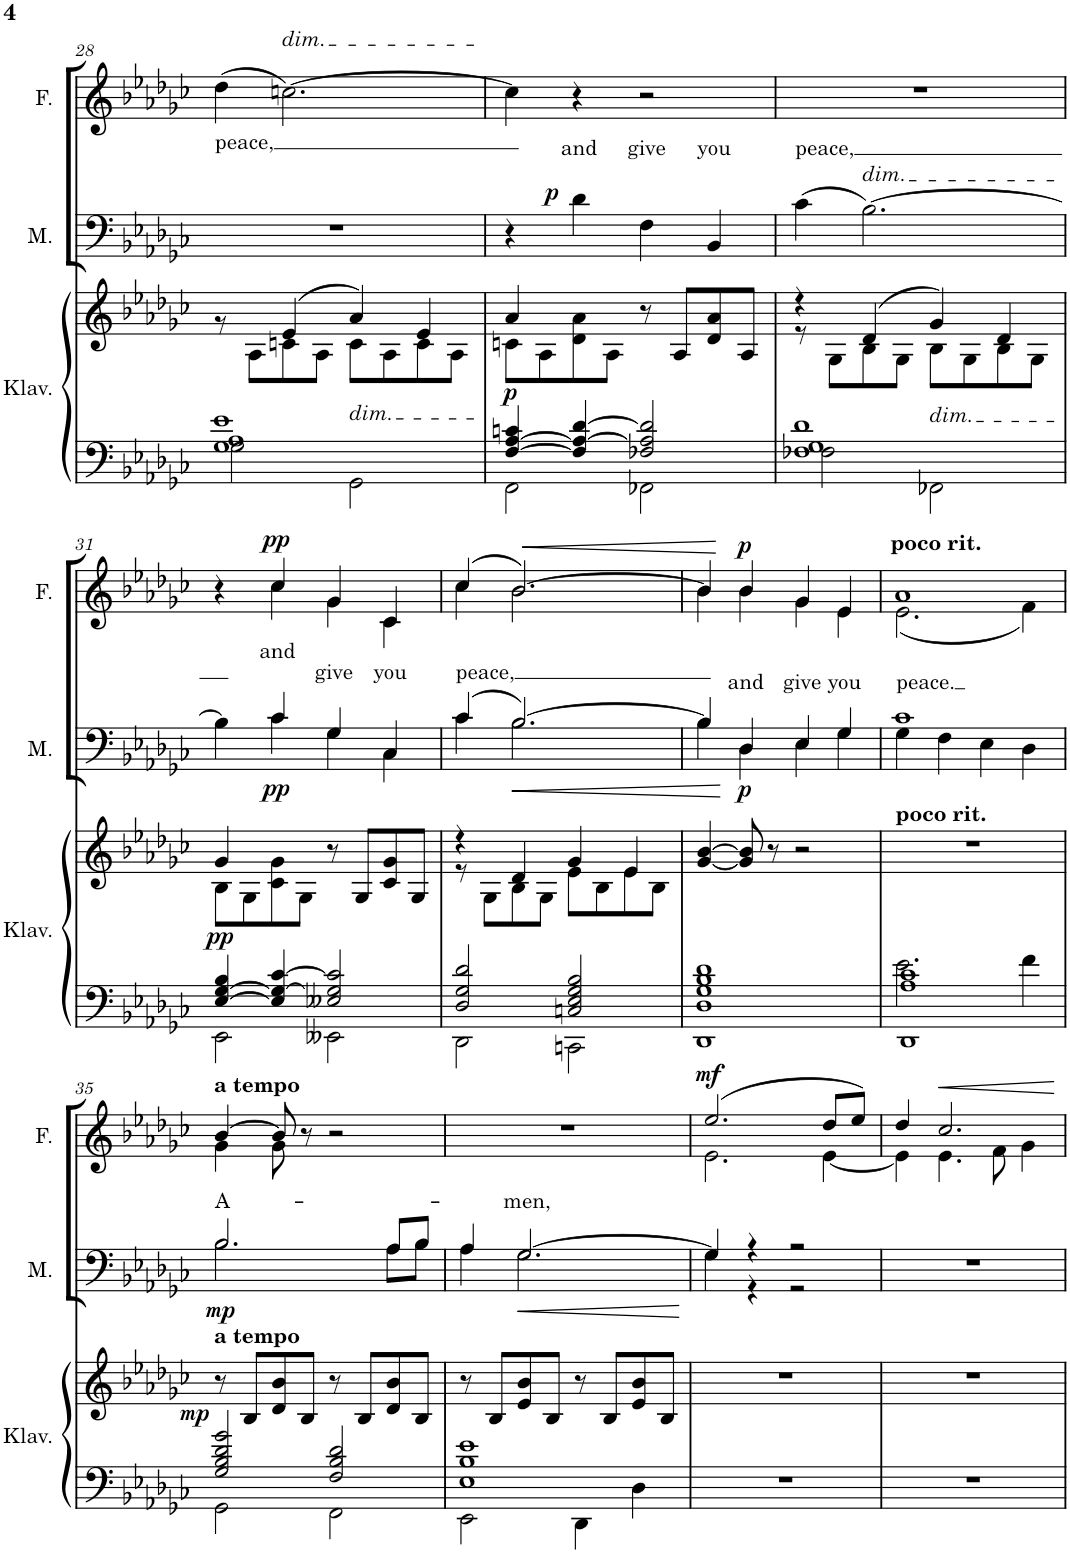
**kern	**kern	**dynam	**kern	**text	**dynam	**kern	**text	**dynam
*part3	*part3	*part3	*part2	*part2	*part2	*part1	*part1	*part1
*staff4	*staff3	*staff3/4	*staff2	*staff2	*staff2	*staff1	*staff1	*staff1
*I"Klavier	*	*	*I"Männer	*	*	*I"Frauen	*	*
*I'Klav.	*	*	*I'M.	*	*	*I'F.	*	*
!!LO:PB:g=z
*clefF4	*clefG2	*	*clefF4	*	*	*clefG2	*	*
*k[b-e-a-d-g-c-]	*k[b-e-a-d-g-c-]	*	*k[b-e-a-d-g-c-]	*	*	*k[b-e-a-d-g-c-]	*	*
*M4/4	*M4/4	*	*M4/4	*	*	*M4/4	*	*
=28	=28	=28	=28	=28	=28	=28	=28	=28
*^	*^	*	*	*	*	*	*	*
!	!	!	!	!	!	!	!	!	!LO:LY:b	!
1G- 1A- 1e-	2G-\	8ryy	8r	.	1r	.	.	(4dd-\	peace,	.
.	.	8ryy	8A-\L	.	.	.	.	.	.	.
!	!	!	!	!	!	!	!	!LO:TX:a:i:t=dim.	!	!
.	.	(4e-/	8cn\	.	.	.	.	[2.ccn\)	.	.
.	.	.	8A-\J	.	.	.	.	.	.	.
!	!	!LO:TX:b:i:t=dim.	!	!	!	!	!	!	!	!
.	2GG-\	4a-/)	8c\L	.	.	.	.	.	.	.
.	.	.	8A-\	.	.	.	.	.	.	.
.	.	4e-/	8c\	.	.	.	.	.	.	.
.	.	.	8A-\J	.	.	.	.	.	.	.
=29	=29	=29	=29	=29	=29	=29	=29	=29	=29	=29
!	!	!	!	!LO:DY:b	!	!	!	!	!	!
[4F/ [4A-/ 4cn/	2FF\	4a-/	8cn\L	p	4r	.	.	4cc\]	.	.
.	.	.	8A-\	.	.	.	.	.	.	.
!	!	!	!	!	!	!LO:LY:a	!LO:DY:a	!	!	!
4F/] 4A-/_ [4d-/	.	4ryy	8d-\ 8a-\	.	4d-\	and	p	4r	.	.
.	.	.	8A-\J	.	.	.	.	.	.	.
!	!	!	!	!	!	!LO:LY:a	!	!	!	!
2F-X/ 2A-/] 2d-/]	2FF-X\	8r	2ryy	.	4F\	give	.	2r	.	.
.	.	8A-/L	.	.	.	.	.	.	.	.
!	!	!	!	!	!	!LO:LY:a	!	!	!	!
.	.	8d-/ 8a-/	.	.	4BB-/	you	.	.	.	.
.	.	8A-/J	.	.	.	.	.	.	.	.
=30	=30	=30	=30	=30	=30	=30	=30	=30	=30	=30
!	!	!	!	!	!	!LO:LY:a	!	!	!	!
1F 1G- 1d-	2F-X\	4r	8r	.	(4c-\	peace,	.	1r	.	.
.	.	.	8G-\L	.	.	.	.	.	.	.
!	!	!	!	!	!LO:TX:a:i:t=dim.	!	!	!	!	!
.	.	(4d-/	8B-\	.	[2.B-\)	.	.	.	.	.
.	.	.	8G-\J	.	.	.	.	.	.	.
!	!	!LO:TX:b:i:t=dim.	!	!	!	!	!	!	!	!
.	2FF-X\	4g-/)	8B-\L	.	.	.	.	.	.	.
.	.	.	8G-\	.	.	.	.	.	.	.
.	.	4d-/	8B-\	.	.	.	.	.	.	.
.	.	.	8G-\J	.	.	.	.	.	.	.
!!LO:LB:g=z
=31	=31	=31	=31	=31	=31	=31	=31	=31	=31	=31
*	*	*	*	*	*^	*	*	*^	*	*
!	!	!	!	!LO:DY:b	!	!	!	!	!	!	!	!
[4E-/ [4G-/ 4B-/	2EE-\	4g-/	8B-\L	pp	4B-\]	4ryy	.	.	4r	4ryy	.	.
.	.	.	8G-\	.	.	.	.	.	.	.	.	.
!	!	!	!	!	!	!	!	!LO:DY:b	!	!	!LO:LY:b	!LO:DY:a
4E-/] 4G-/_ [4c-/	.	4ryy	8c-\ 8g-\	.	4c-/	4c-\	.	pp	4cc-/	4cc-\	and	pp
.	.	.	8G-\J	.	.	.	.	.	.	.	.	.
!	!	!	!	!	!	!	!LO:LY:a	!	!	!	!	!
2E--X/ 2G-/] 2c-/]	2EE--X\	8r	2ryy	.	4G-/	4G-\	give	.	4g-/	4g-\	.	.
.	.	8G-/L	.	.	.	.	.	.	.	.	.	.
!	!	!	!	!	!	!	!LO:LY:a	!	!	!	!	!
.	.	8c-/ 8g-/	.	.	4C-/	4C-\	you	.	4c-/	4c-\	.	.
.	.	8G-/J	.	.	.	.	.	.	.	.	.	.
=32	=32	=32	=32	=32	=32	=32	=32	=32	=32	=32	=32	=32
!	!	!	!	!	!	!	!LO:LY:a	!	!	!	!	!
2D-/ 2G-/ 2d-/	2DD-\	4r	8r	.	(4c-/	4c-\	peace,	.	(4cc-/	4cc-\	.	.
.	.	.	8G-\L	.	.	.	.	.	.	.	.	.
!	!	!	!	!	!	!	!	!LO:HP:b	!	!	!	!LO:HP:b
.	.	4d-/	8B-\	.	[2.B-/)	2.B-\	.	<	[2.b-/)	2.b-\	.	<
.	.	.	8G-\J	.	.	.	.	.	.	.	.	.
2Cn/ 2E-/ 2G-/ 2B-/	2CCn\	4g-/	8e-\L	.	.	.	.	.	.	.	.	.
.	.	.	8B-\	.	.	.	.	.	.	.	.	.
.	.	4e-/	8e-\	.	.	.	.	.	.	.	.	.
.	.	.	8B-\J	.	.	.	.	.	.	.	.	.
*v	*v	*	*	*	*	*	*	*	*	*	*	*
*	*v	*v	*	*	*	*	*	*	*	*	*
=33	=33	=33	=33	=33	=33	=33	=33	=33	=33	=33
1DD- 1D- 1G- 1B- 1d-	[4g-/ [4b-/	.	4B-/]	4B-\	.	.	4b-/]	4b-\	.	.
!	!	!	!	!	!LO:LY:a	!LO:DY:n=1:b	!	!	!	!LO:DY:n=1:a
.	8g-/] 8b-/]	.	4D-/	4D-\	and	[ p	4b-/	4b-\	.	[ p
.	8r	.	.	.	.	.	.	.	.	.
!	!	!	!	!	!LO:LY:a	!	!	!	!	!
.	2r	.	4E-/	4E-\	give	.	4g-/	4g-\	.	.
!	!	!	!	!	!LO:LY:a	!	!	!	!	!
.	.	.	4G-/	4G-\	you	.	4e-/	4e-\	.	.
=34	=34	=34	=34	=34	=34	=34	=34	=34	=34	=34
*^	*	*	*	*	*	*	*	*	*	*
!	!	!	!	!	!	!	!	!LO:TX:a:B:t=poco rit.	!	!	!
!	!	!	!	!LO:TX:b:B:t=poco rit.	!	!	!	!	!	!	!
!	!	!	!	!	!	!LO:LY:a	!	!	!	!	!
1DD- 1A- 1c-	2.e-\	1r	.	1c-	4G-\	peace.	.	1a-	(2.e-\	.	.
.	.	.	.	.	4F\	.	.	.	.	.	.
.	.	.	.	.	4E-\	.	.	.	.	.	.
.	4f\	.	.	.	4D-\	.	.	.	4f\)	.	.
!!LO:LB:g=z	!!
=35	=35	=35	=35	=35	=35	=35	=35	=35	=35	=35	=35
!	!	!	!	!	!	!	!	!LO:TX:a:B:t=a tempo	!	!	!
!	!	!	!	!LO:TX:b:B:t=a tempo	!	!	!	!	!	!	!
!	!	!	!LO:DY:a=2	!	!	!LO:LY:a	!LO:DY:b	!	!	!	!
2G-/ 2B-/ 2d-/ 2g-/	2GG-\	8r	mp	2.B-/	2.B-\	A-	mp	[4b-/	4g-\	.	.
.	.	8B-/L	.	.	.	.	.	.	.	.	.
.	.	8d-/ 8b-/	.	.	.	.	.	8b-/]	8g-\	.	.
.	.	8B-/J	.	.	.	.	.	8r	8ryy	.	.
2F/ 2B-/ 2d-/	2FF\	8r	.	.	.	.	.	2r	2ryy	.	.
.	.	8B-/L	.	.	.	.	.	.	.	.	.
.	.	8d-/ 8b-/	.	8A-/L	8A-\L	.	.	.	.	.	.
.	.	8B-/J	.	8B-/J	8B-\J	.	.	.	.	.	.
*	*	*	*	*	*	*	*	*v	*v	*	*
=36	=36	=36	=36	=36	=36	=36	=36	=36	=36	=36
1E- 1B- 1e-	2EE-\	8r	.	4A-/	4A-\	.	.	1r	.	.
.	.	8B-/L	.	.	.	.	.	.	.	.
!	!	!	!	!	!	!LO:LY:a	!LO:HP:b	!	!	!
.	.	8e-/ 8b-/	.	[2.G-/	2.G-\	-men,	<	.	.	.
.	.	8B-/J	.	.	.	.	.	.	.	.
.	4DD-\	8r	.	.	.	.	.	.	.	.
.	.	8B-/L	.	.	.	.	.	.	.	.
.	4D-\	8e-/ 8b-/	.	.	.	.	.	.	.	.
.	.	8B-/J	.	.	.	.	.	.	.	.
*v	*v	*	*	*v	*v	*	*	*	*	*
.	.	.	.	.	[	.	.	.
=37	=37	=37	=37	=37	=37	=37	=37	=37
*	*	*	*^	*	*	*^	*	*
!	!	!	!	!	!	!	!	!	!	!LO:DY:a
1r	1r	.	4G-/	4G-\]	.	.	(2.ee-/	2.e-\	.	mf
.	.	.	4r	4r	.	.	.	.	.	.
.	.	.	2r	2r	.	.	.	.	.	.
.	.	.	.	.	.	.	8dd-/L	[4e-\	.	.
.	.	.	.	.	.	.	8ee-/J)	.	.	.
*	*	*	*v	*v	*	*	*	*	*	*
=38	=38	=38	=38	=38	=38	=38	=38	=38	=38
1r	1r	.	1r	.	.	4dd-/	4e-\]	.	.
!	!	!	!	!	!	!	!	!	!LO:HP:b
.	.	.	.	.	.	2.cc-/	4.e-\	.	<
.	.	.	.	.	.	.	8f\	.	.
.	.	.	.	.	.	.	4g-\	.	.
*	*	*	*	*	*	*v	*v	*	*
.	.	.	.	.	.	.	.	[
=	=	=	=	=	=	=	=	=
*-	*-	*-	*-	*-	*-	*-	*-	*-
